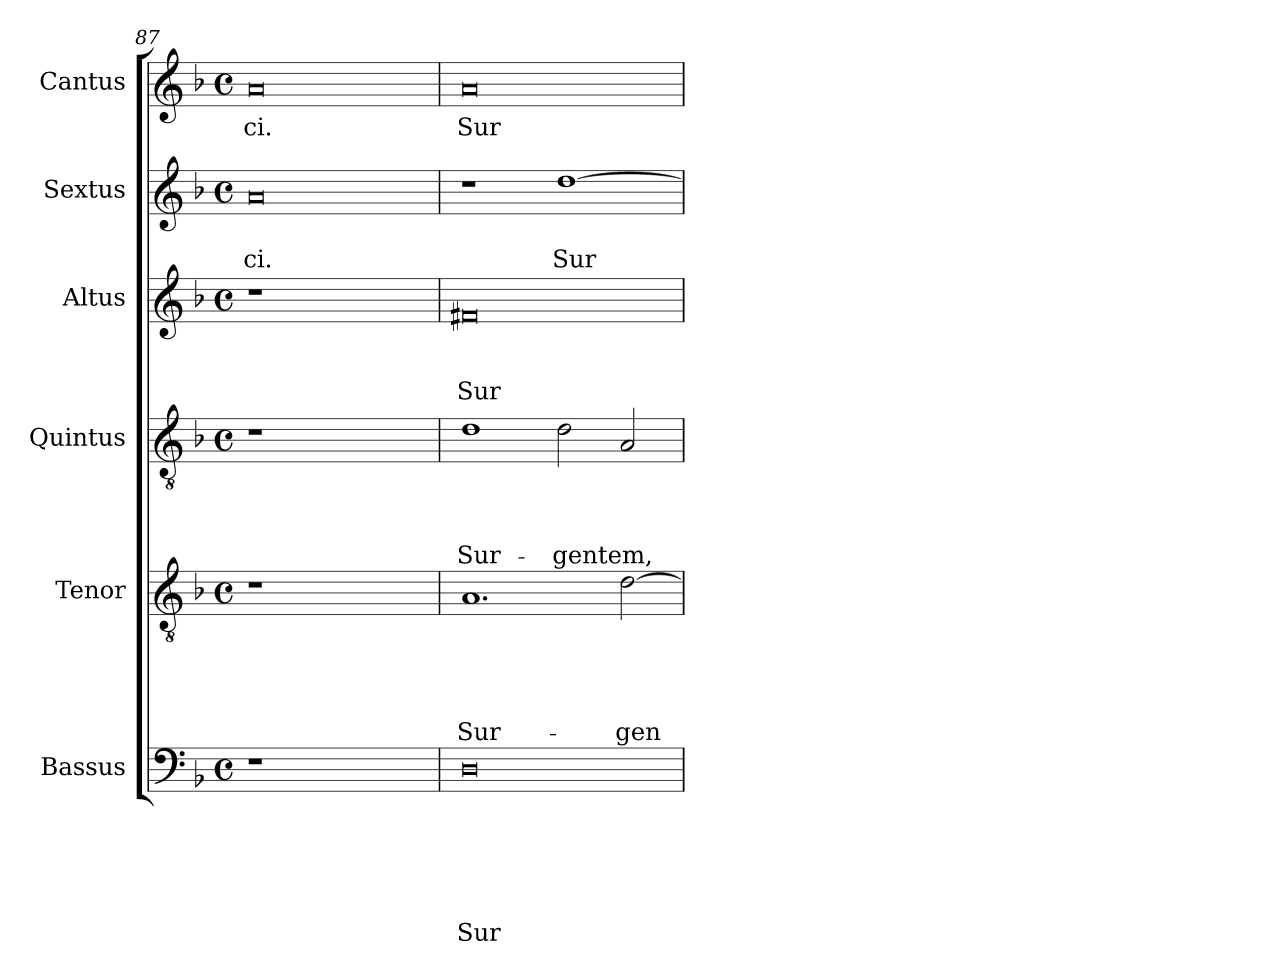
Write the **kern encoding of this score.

**kern	**text	**text	**text	**text	**text	**text	**kern	**text	**text	**text	**text	**text	**kern	**text	**text	**text	**text	**kern	**text	**text	**text	**kern	**text	**text	**kern	**text
*part6	*part6	*part6	*part6	*part6	*part6	*part6	*part5	*part5	*part5	*part5	*part5	*part5	*part4	*part4	*part4	*part4	*part4	*part3	*part3	*part3	*part3	*part2	*part2	*part2	*part1	*part1
*staff6	*staff6	*staff6	*staff6	*staff6	*staff6	*staff6	*staff5	*staff5	*staff5	*staff5	*staff5	*staff5	*staff4	*staff4	*staff4	*staff4	*staff4	*staff3	*staff3	*staff3	*staff3	*staff2	*staff2	*staff2	*staff1	*staff1
*I"Bassus	*	*	*	*	*	*	*I"Tenor	*	*	*	*	*	*I"Quintus	*	*	*	*	*I"Altus	*	*	*	*I"Sextus	*	*	*I"Cantus	*
*I'Bassus	*	*	*	*	*	*	*I'Tenor	*	*	*	*	*	*I'Quintus	*	*	*	*	*I'Altus	*	*	*	*I'Sextus	*	*	*I'Cantus	*
*clefF4	*	*	*	*	*	*	*clefGv2	*	*	*	*	*	*clefGv2	*	*	*	*	*clefG2	*	*	*	*clefG2	*	*	*clefG2	*
*k[b-]	*	*	*	*	*	*	*k[b-]	*	*	*	*	*	*k[b-]	*	*	*	*	*k[b-]	*	*	*	*k[b-]	*	*	*k[b-]	*
*F:	*	*	*	*	*	*	*F:	*	*	*	*	*	*F:	*	*	*	*	*F:	*	*	*	*F:	*	*	*F:	*
*M4/4	*	*	*	*	*	*	*M4/4	*	*	*	*	*	*M4/4	*	*	*	*	*M4/4	*	*	*	*M4/4	*	*	*M4/4	*
*met(c)	*	*	*	*	*	*	*met(c)	*	*	*	*	*	*met(c)	*	*	*	*	*met(c)	*	*	*	*met(c)	*	*	*met(c)	*
=87	=87	=87	=87	=87	=87	=87	=87	=87	=87	=87	=87	=87	=87	=87	=87	=87	=87	=87	=87	=87	=87	=87	=87	=87	=87	=87
!	!	!	!	!	!	!	!	!	!	!	!	!	!	!	!	!	!	!	!	!	!	!	!	!LO:LY:b	!	!LO:LY:b
1r	.	.	.	.	.	.	1r	.	.	.	.	.	1r	.	.	.	.	1r	.	.	.	0a	.	-ci.	0a	ci.
1ryy	.	.	.	.	.	.	1ryy	.	.	.	.	.	1ryy	.	.	.	.	1ryy	.	.	.	.	.	.	.	.
!!LO:PB:g=z
=88!	=88!	=88!	=88!	=88!	=88!	=88!	=88!	=88!	=88!	=88!	=88!	=88!	=88!	=88!	=88!	=88!	=88!	=88!	=88!	=88!	=88!	=88!	=88!	=88!	=88!	=88!
!	!	!	!	!	!	!LO:LY:b	!	!	!	!	!	!LO:LY:b	!	!	!	!	!LO:LY:b	!	!	!	!LO:LY:b	!	!	!	!	!LO:LY:b
0D	.	.	.	.	.	Sur-	1.A	.	.	.	.	Sur-	1d	.	.	.	Sur-	0f#X	.	.	Sur-	1r	.	.	0a	Sur
!	!	!	!	!	!	!	!	!	!	!	!	!	!	!	!	!	!LO:LY:b	!	!	!	!	!	!	!LO:LY:b	!	!
.	.	.	.	.	.	.	.	.	.	.	.	.	2d\	.	.	.	-gentem,	.	.	.	.	[>1dd	.	Sur-	.	.
!	!	!	!	!	!	!	!	!	!	!	!	!LO:LY:b	!	!	!	!	!	!	!	!	!	!	!	!	!	!
.	.	.	.	.	.	.	[>2d\	.	.	.	.	-gen-	2A/	.	.	.	.	.	.	.	.	.	.	.	.	.
=!	=!	=!	=!	=!	=!	=!	=!	=!	=!	=!	=!	=!	=!	=!	=!	=!	=!	=!	=!	=!	=!	=!	=!	=!	=!	=!
*-	*-	*-	*-	*-	*-	*-	*-	*-	*-	*-	*-	*-	*-	*-	*-	*-	*-	*-	*-	*-	*-	*-	*-	*-	*-	*-
